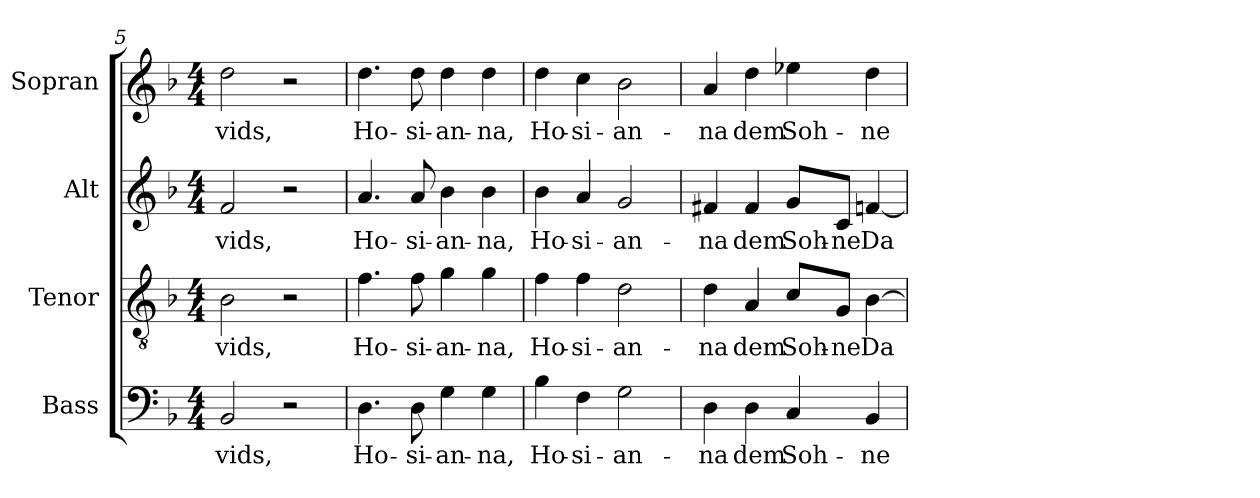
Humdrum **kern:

**kern	**text	**kern	**text	**kern	**text	**kern	**text
*part4	*part4	*part3	*part3	*part2	*part2	*part1	*part1
*staff4	*staff4	*staff3	*staff3	*staff2	*staff2	*staff1	*staff1
*I"Bass	*	*I"Tenor	*	*I"Alt	*	*I"Sopran	*
*I'B.	*	*I'T.	*	*I'A.	*	*I'S.	*
*clefF4	*	*clefGv2	*	*clefG2	*	*clefG2	*
*	*	*ITrd7c12	*	*	*	*	*
*k[b-]	*	*k[b-]	*	*k[b-]	*	*k[b-]	*
*F:	*	*F:	*	*F:	*	*F:	*
*M4/4	*	*M4/4	*	*M4/4	*	*M4/4	*
=5	=5	=5	=5	=5	=5	=5	=5
!	!LO:LY:b:color=#000000	!	!	!	!	!	!
!	!	!	!LO:LY:b:color=#000000	!	!	!	!
!	!	!	!	!	!LO:LY:b:color=#000000	!	!
!	!	!	!	!	!	!	!LO:LY:b:color=#000000
2BB-i/	-vids,	2BB-i\	-vids,	2fi/	-vids,	2ddi\	-vids,
2r	.	2r	.	2r	.	2r	.
=6	=6	=6	=6	=6	=6	=6	=6
!	!LO:LY:b:color=#000000	!	!	!	!	!	!
!	!	!	!LO:LY:b:color=#000000	!	!	!	!
!	!	!	!	!	!LO:LY:b:color=#000000	!	!
!	!	!	!	!	!	!	!LO:LY:b:color=#000000
4.Di\	Ho-	4.Fi\	Ho-	4.ai/	Ho-	4.ddi\	Ho-
!	!LO:LY:b:color=#000000	!	!	!	!	!	!
!	!	!	!LO:LY:b:color=#000000	!	!	!	!
!	!	!	!	!	!LO:LY:b:color=#000000	!	!
!	!	!	!	!	!	!	!LO:LY:b:color=#000000
8Di\	-si-	8Fi\	-si-	8ai/	-si-	8ddi\	-si-
!	!LO:LY:b:color=#000000	!	!	!	!	!	!
!	!	!	!LO:LY:b:color=#000000	!	!	!	!
!	!	!	!	!	!LO:LY:b:color=#000000	!	!
!	!	!	!	!	!	!	!LO:LY:b:color=#000000
4Gi\	-an-	4Gi\	-an-	4b-i\	-an-	4ddi\	-an-
!	!LO:LY:b:color=#000000	!	!	!	!	!	!
!	!	!	!LO:LY:b:color=#000000	!	!	!	!
!	!	!	!	!	!LO:LY:b:color=#000000	!	!
!	!	!	!	!	!	!	!LO:LY:b:color=#000000
4Gi\	-na,	4Gi\	-na,	4b-i\	-na,	4ddi\	-na,
=7	=7	=7	=7	=7	=7	=7	=7
!	!LO:LY:b:color=#000000	!	!	!	!	!	!
!	!	!	!LO:LY:b:color=#000000	!	!	!	!
!	!	!	!	!	!LO:LY:b:color=#000000	!	!
!	!	!	!	!	!	!	!LO:LY:b:color=#000000
4B-i\	Ho-	4Fi\	Ho-	4b-i\	Ho-	4ddi\	Ho-
!	!LO:LY:b:color=#000000	!	!	!	!	!	!
!	!	!	!LO:LY:b:color=#000000	!	!	!	!
!	!	!	!	!	!LO:LY:b:color=#000000	!	!
!	!	!	!	!	!	!	!LO:LY:b:color=#000000
4Fi\	-si-	4Fi\	-si-	4ai/	-si-	4cci\	-si-
!	!LO:LY:b:color=#000000	!	!	!	!	!	!
!	!	!	!LO:LY:b:color=#000000	!	!	!	!
!	!	!	!	!	!LO:LY:b:color=#000000	!	!
!	!	!	!	!	!	!	!LO:LY:b:color=#000000
2Gi\	-an-	2Di\	-an-	2gi/	-an-	2b-i\	-an-
!!LO:LB:g=z
=8	=8	=8	=8	=8	=8	=8	=8
!	!LO:LY:b:color=#000000	!	!	!	!	!	!
!	!	!	!LO:LY:b:color=#000000	!	!	!	!
!	!	!	!	!	!LO:LY:b:color=#000000	!	!
!	!	!	!	!	!	!	!LO:LY:b:color=#000000
4Di\	-na	4Di\	-na	4f#Xi/	-na	4ai/	-na
!	!LO:LY:b:color=#000000	!	!	!	!	!	!
!	!	!	!LO:LY:b:color=#000000	!	!	!	!
!	!	!	!	!	!LO:LY:b:color=#000000	!	!
!	!	!	!	!	!	!	!LO:LY:b:color=#000000
4Di\	dem	4AAi/	dem	4f#i/	dem	4ddi\	dem
!	!LO:LY:b:color=#000000	!	!	!	!	!	!
!	!	!	!LO:LY:b:color=#000000	!	!	!	!
!	!	!	!	!	!LO:LY:b:color=#000000	!	!
!	!	!	!	!	!	!	!LO:LY:b:color=#000000
4Ci/	Soh-	8Ci/L	Soh-	8gi/L	Soh-	4ee-Xi\	Soh-
!	!	!	!LO:LY:b:color=#000000	!	!	!	!
!	!	!	!	!	!LO:LY:b:color=#000000	!	!
.	.	8GGi/J	-ne	8ci/J	-ne	.	.
!	!LO:LY:b:color=#000000	!	!	!	!	!	!
!	!	!	!LO:LY:b:color=#000000	!	!	!	!
!	!	!	!	!	!LO:LY:b:color=#000000	!	!
!	!	!	!	!	!	!	!LO:LY:b:color=#000000
4BB-i/	-ne	[4BB-i\	Da-	[4fni/	Da-	4ddi\	-ne
=	=	=	=	=	=	=	=
*-	*-	*-	*-	*-	*-	*-	*-
